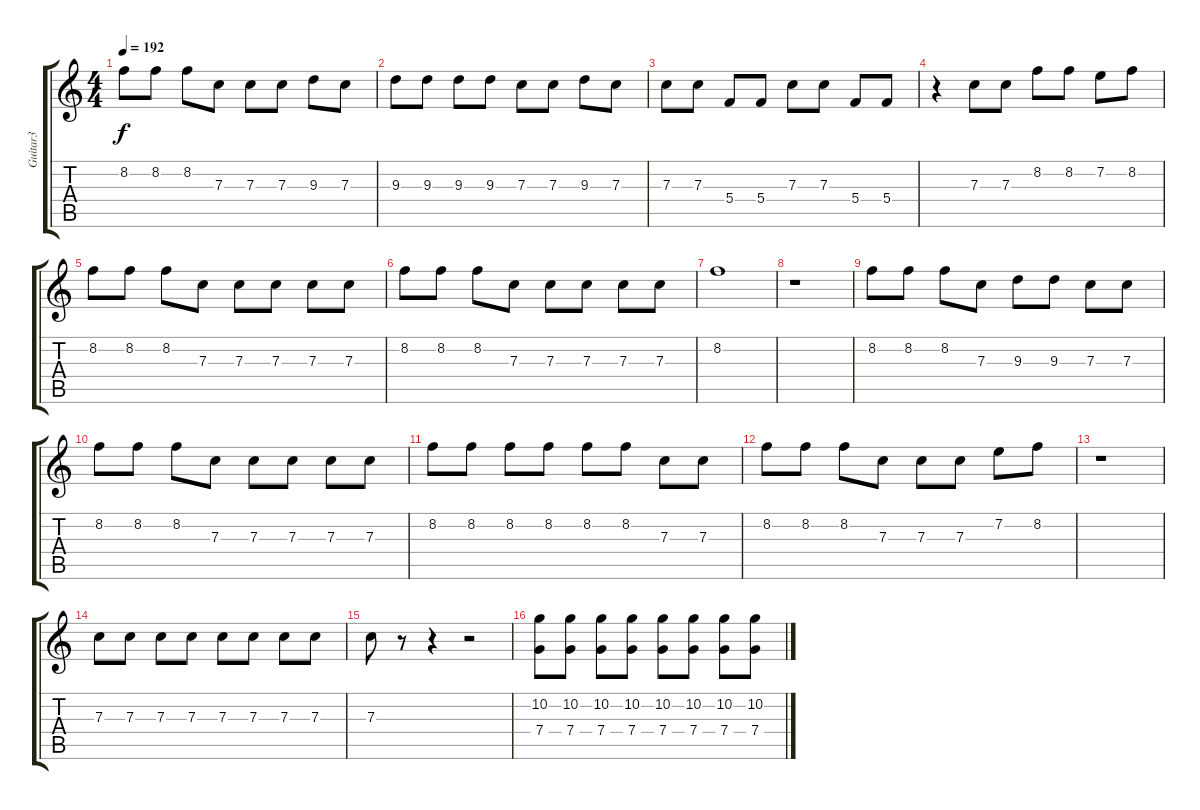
\track ("Guitar3" "Guitar3") {instrument distortionguitar}
\staff {score tabs}
\tuning (D4 A3 F3 C3 G2 D2) {hide}
\ts (4 4)
\tempo 192
\clef g2
\ks c
8.2.8{dy f} 8.2.8 8.2.8 7.3.8 7.3.8 7.3.8 9.3.8 7.3.8 |
9.3.8 9.3.8 9.3.8 9.3.8 7.3.8 7.3.8 9.3.8 7.3.8 |
7.3.8 7.3.8 5.4.8 5.4.8 7.3.8 7.3.8 5.4.8 5.4.8 |
r.4 7.3.8 7.3.8 8.2.8 8.2.8 7.2.8 8.2.8 |
8.2.8 8.2.8 8.2.8 7.3.8 7.3.8 7.3.8 7.3.8 7.3.8 |
8.2.8 8.2.8 8.2.8 7.3.8 7.3.8 7.3.8 7.3.8 7.3.8 |
8.2.1 |
r.1 |
8.2.8 8.2.8 8.2.8 7.3.8 9.3.8 9.3.8 7.3.8 7.3.8 |
8.2.8 8.2.8 8.2.8 7.3.8 7.3.8 7.3.8 7.3.8 7.3.8 |
8.2.8 8.2.8 8.2.8 8.2.8 8.2.8 8.2.8 7.3.8 7.3.8 |
8.2.8 8.2.8 8.2.8 7.3.8 7.3.8 7.3.8 7.2.8 8.2.8 |
r.1 |
7.3.8 7.3.8 7.3.8 7.3.8 7.3.8 7.3.8 7.3.8 7.3.8 |
7.3.8 r.8 r.4 r.2 |
(10.2 7.4).8 (10.2 7.4).8 (10.2 7.4).8 (10.2 7.4).8 (10.2 7.4).8 (10.2 7.4).8 (10.2 7.4).8 (10.2 7.4).8
